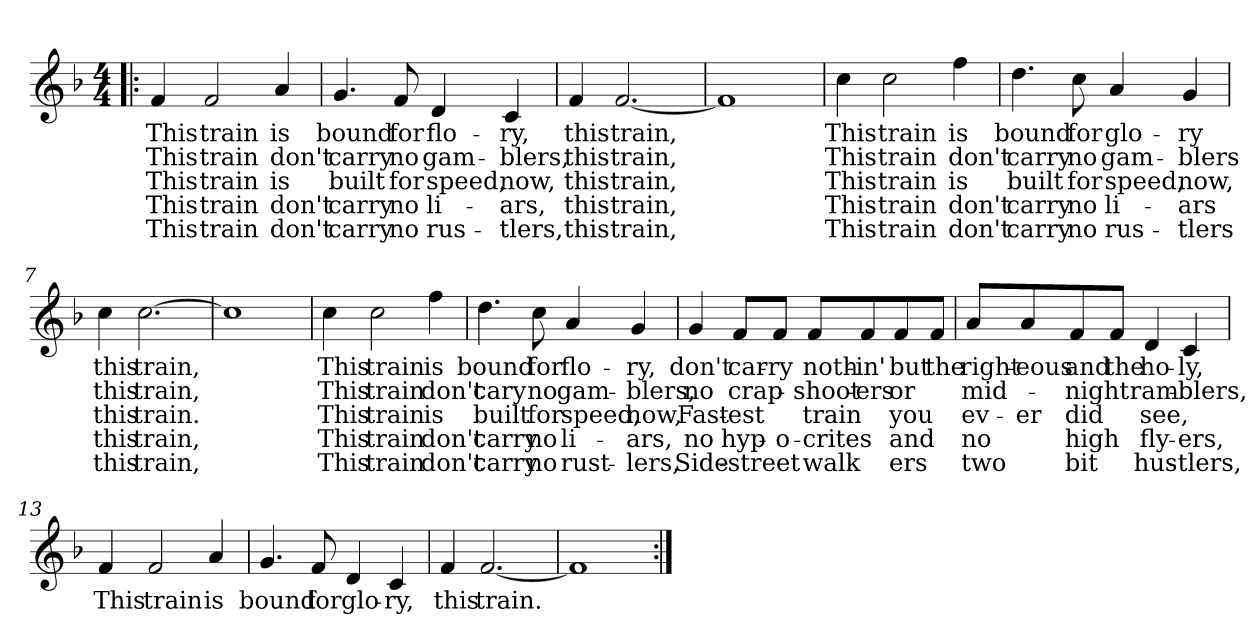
**kern	**text	**text	**text	**text	**text
*part1	*part1	*part1	*part1	*part1	*part1
*staff1	*staff1	*staff1	*staff1	*staff1	*staff1
*clefG2	*	*	*	*	*
*k[b-]	*	*	*	*	*
*F:	*	*	*	*	*
*M4/4	*	*	*	*	*
=1!|:	=1!|:	=1!|:	=1!|:	=1!|:	=1!|:
!	!LO:LY:b	!LO:LY:b	!LO:LY:b	!LO:LY:b	!LO:LY:b
4f/	This	This	This	This	This
!	!LO:LY:b	!LO:LY:b	!LO:LY:b	!LO:LY:b	!LO:LY:b
2f/	train	train	train	train	train
!	!LO:LY:b	!LO:LY:b	!LO:LY:b	!LO:LY:b	!LO:LY:b
4a/	is	don't	is	don't	don't
=2	=2	=2	=2	=2	=2
!	!LO:LY:b	!LO:LY:b	!LO:LY:b	!LO:LY:b	!LO:LY:b
4.g/	bound	carry	built	carry	carry
!	!LO:LY:b	!LO:LY:b	!LO:LY:b	!LO:LY:b	!LO:LY:b
8f/	for	no	for	no	no
!	!LO:LY:b	!LO:LY:b	!LO:LY:b	!LO:LY:b	!LO:LY:b
4d/	flo-	gam-	speed,	li-	rus-
!	!LO:LY:b	!LO:LY:b	!LO:LY:b	!LO:LY:b	!LO:LY:b
4c/	-ry,	-blers,	now,	-ars,	-tlers,
=3	=3	=3	=3	=3	=3
!	!LO:LY:b	!LO:LY:b	!LO:LY:b	!LO:LY:b	!LO:LY:b
4f/	this	this	this	this	this
!	!LO:LY:b	!LO:LY:b	!LO:LY:b	!LO:LY:b	!LO:LY:b
[2.f/	train,	train,	train,	train,	train,
=4	=4	=4	=4	=4	=4
1f]	.	.	.	.	.
!!LO:LB:g=z
=5	=5	=5	=5	=5	=5
!	!LO:LY:b	!LO:LY:b	!LO:LY:b	!LO:LY:b	!LO:LY:b
4cc\	This	This	This	This	This
!	!LO:LY:b	!LO:LY:b	!LO:LY:b	!LO:LY:b	!LO:LY:b
2cc\	train	train	train	train	train
!	!LO:LY:b	!LO:LY:b	!LO:LY:b	!LO:LY:b	!LO:LY:b
4ff\	is	don't	is	don't	don't
=6	=6	=6	=6	=6	=6
!	!LO:LY:b	!LO:LY:b	!LO:LY:b	!LO:LY:b	!LO:LY:b
4.dd\	bound	carry	built	carry	carry
!	!LO:LY:b	!LO:LY:b	!LO:LY:b	!LO:LY:b	!LO:LY:b
8cc\	for	no	for	no	no
!	!LO:LY:b	!LO:LY:b	!LO:LY:b	!LO:LY:b	!LO:LY:b
4a/	glo-	gam-	speed,	li-	rus-
!	!LO:LY:b	!LO:LY:b	!LO:LY:b	!LO:LY:b	!LO:LY:b
4g/	-ry	-blers	now,	-ars	-tlers
=7	=7	=7	=7	=7	=7
!	!LO:LY:b	!LO:LY:b	!LO:LY:b	!LO:LY:b	!LO:LY:b
4cc\	this	this	this	this	this
!	!LO:LY:b	!LO:LY:b	!LO:LY:b	!LO:LY:b	!LO:LY:b
[2.cc\	train,	train,	train.	train,	train,
=8	=8	=8	=8	=8	=8
1cc]	.	.	.	.	.
!!LO:LB:g=z
=9	=9	=9	=9	=9	=9
!	!LO:LY:b	!LO:LY:b	!LO:LY:b	!LO:LY:b	!LO:LY:b
4cc\	This	This	This	This	This
!	!LO:LY:b	!LO:LY:b	!LO:LY:b	!LO:LY:b	!LO:LY:b
2cc\	train	train	train	train	train
!	!LO:LY:b	!LO:LY:b	!LO:LY:b	!LO:LY:b	!LO:LY:b
4ff\	is	don't	is	don't	don't
=10	=10	=10	=10	=10	=10
!	!LO:LY:b	!LO:LY:b	!LO:LY:b	!LO:LY:b	!LO:LY:b
4.dd\	bound	cary	built	carry	carry
!	!LO:LY:b	!LO:LY:b	!LO:LY:b	!LO:LY:b	!LO:LY:b
8cc\	for	no	for	no	no
!	!LO:LY:b	!LO:LY:b	!LO:LY:b	!LO:LY:b	!LO:LY:b
4a/	flo-	gam-	speed,	li-	rust-
!	!LO:LY:b	!LO:LY:b	!LO:LY:b	!LO:LY:b	!LO:LY:b
4g/	-ry,	-blers,	now,	-ars,	-lers,
=11	=11	=11	=11	=11	=11
!	!LO:LY:b	!LO:LY:b	!LO:LY:b	!LO:LY:b	!LO:LY:b
4g/	don't	no	Fast-	no	Side-
!	!LO:LY:b	!LO:LY:b	!LO:LY:b	!LO:LY:b	!LO:LY:b
8f/L	car-	crap-	-est	hyp-	-street
!	!LO:LY:b	!	!	!LO:LY:b	!
8f/J	-ry	.	.	-o-	.
!	!LO:LY:b	!LO:LY:b	!LO:LY:b	!LO:LY:b	!LO:LY:b
8f/L	noth-	-shoot-	train	-crites	walk
!	!LO:LY:b	!LO:LY:b	!	!	!
8f/	-in'	-ers	.	.	.
!	!LO:LY:b	!LO:LY:b	!LO:LY:b	!LO:LY:b	!LO:LY:b
8f/	but	or	you	and	ers
!	!LO:LY:b	!	!	!	!
8f/J	the	.	.	.	.
=12	=12	=12	=12	=12	=12
!	!LO:LY:b	!LO:LY:b	!LO:LY:b	!LO:LY:b	!LO:LY:b
8a/L	right-	mid-	ev-	no	two
!	!LO:LY:b	!	!LO:LY:b	!	!
8a/	-eous	.	-er	.	.
!	!LO:LY:b	!LO:LY:b	!LO:LY:b	!LO:LY:b	!LO:LY:b
8f/	and	-night	did	high	bit
!	!LO:LY:b	!	!	!	!
8f/J	the	.	.	.	.
!	!LO:LY:b	!LO:LY:b	!LO:LY:b	!LO:LY:b	!LO:LY:b
4d/	ho-	ram-	see,	fly-	hus-
!	!LO:LY:b	!LO:LY:b	!	!LO:LY:b	!LO:LY:b
4c/	-ly,	-blers,	.	-ers,	-tlers,
!!LO:LB:g=z
=13	=13	=13	=13	=13	=13
!	!LO:LY:b	!	!	!	!
4f/	This	.	.	.	.
!	!LO:LY:b	!	!	!	!
2f/	train	.	.	.	.
!	!LO:LY:b	!	!	!	!
4a/	is	.	.	.	.
=14	=14	=14	=14	=14	=14
!	!LO:LY:b	!	!	!	!
4.g/	bound	.	.	.	.
!	!LO:LY:b	!	!	!	!
8f/	for	.	.	.	.
!	!LO:LY:b	!	!	!	!
4d/	glo-	.	.	.	.
!	!LO:LY:b	!	!	!	!
4c/	-ry,	.	.	.	.
=15	=15	=15	=15	=15	=15
!	!LO:LY:b	!	!	!	!
4f/	this	.	.	.	.
!	!LO:LY:b	!	!	!	!
[2.f/	train.	.	.	.	.
=16	=16	=16	=16	=16	=16
1f]	.	.	.	.	.
=:|!	=:|!	=:|!	=:|!	=:|!	=:|!
*-	*-	*-	*-	*-	*-
